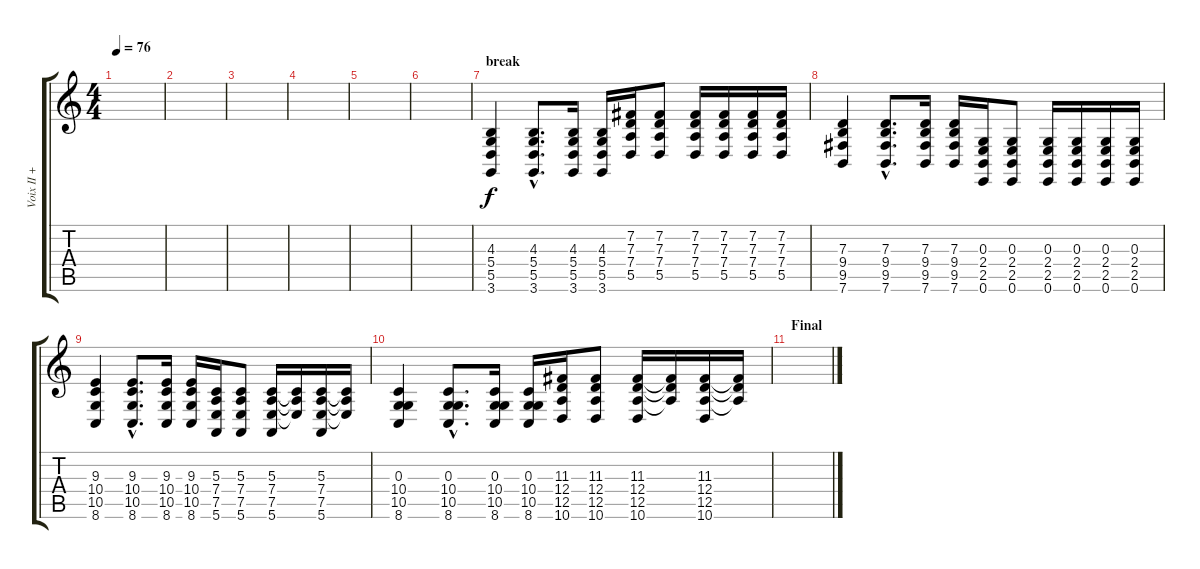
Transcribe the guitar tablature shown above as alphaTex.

\track ("Voix II + Gtr accoustique" "Voix II + ") {instrument flute}
\staff {score tabs}
\tuning (E4 B3 G3 D3 A2 E2) {hide}
\ts (4 4)
\tempo 76
\clef g2
\ks c
|
|
|
|
|
|
\section ("" "break ")
(4.3 5.4 5.5 3.6).4{instrument acousticguitarsteel} (4.3{hac} 5.4{hac} 5.5{hac} 3.6{hac}).8{d} (4.3 5.4 5.5 3.6).16 (4.3 5.4 5.5 3.6).16 (7.2 7.3 7.4 5.5).16 (7.2 7.3 7.4 5.5).8 (7.2 7.3 7.4 5.5).16 (7.2 7.3 7.4 5.5).16 (7.2 7.3 7.4 5.5).16 (7.2 7.3 7.4 5.5).16 |
(7.3 9.4 9.5 7.6).4{instrument acousticguitarsteel} (7.3{hac} 9.4{hac} 9.5{hac} 7.6{hac}).8{d} (7.3 9.4 9.5 7.6).16 (7.3 9.4 9.5 7.6).16 (0.3 2.4 2.5 0.6).16 (0.3 2.4 2.5 0.6).8 (0.3 2.4 2.5 0.6).16 (0.3 2.4 2.5 0.6).16 (0.3 2.4 2.5 0.6).16 (0.3 2.4 2.5 0.6).16 |
(9.3 10.4 10.5 8.6).4 (9.3{hac} 10.4{hac} 10.5{hac} 8.6{hac}).8{d} (9.3 10.4 10.5 8.6).16 (9.3 10.4 10.5 8.6).16 (5.3 7.4 7.5 5.6).16 (5.3 7.4 7.5 5.6).8 (5.3 7.4 7.5 5.6).16 (5.3{t} 7.4{t} 7.5{t}).16 (5.3 7.4 7.5 5.6).16 (5.3{t} 7.4{t} 7.5{t}).16 |
(0.3 10.4 10.5 8.6).4 (0.3{hac} 10.4{hac} 10.5{hac} 8.6{hac}).8{d} (0.3 10.4 10.5 8.6).16 (0.3 10.4 10.5 8.6).16 (11.3 12.4 12.5 10.6).16 (11.3 12.4 12.5 10.6).8 (11.3 12.4 12.5 10.6).16 (11.3{t} 12.4{t} 12.5{t}).16 (11.3 12.4 12.5 10.6).16 (11.3{t} 12.4{t} 12.5{t}).16 |
\section ("" "Final")
